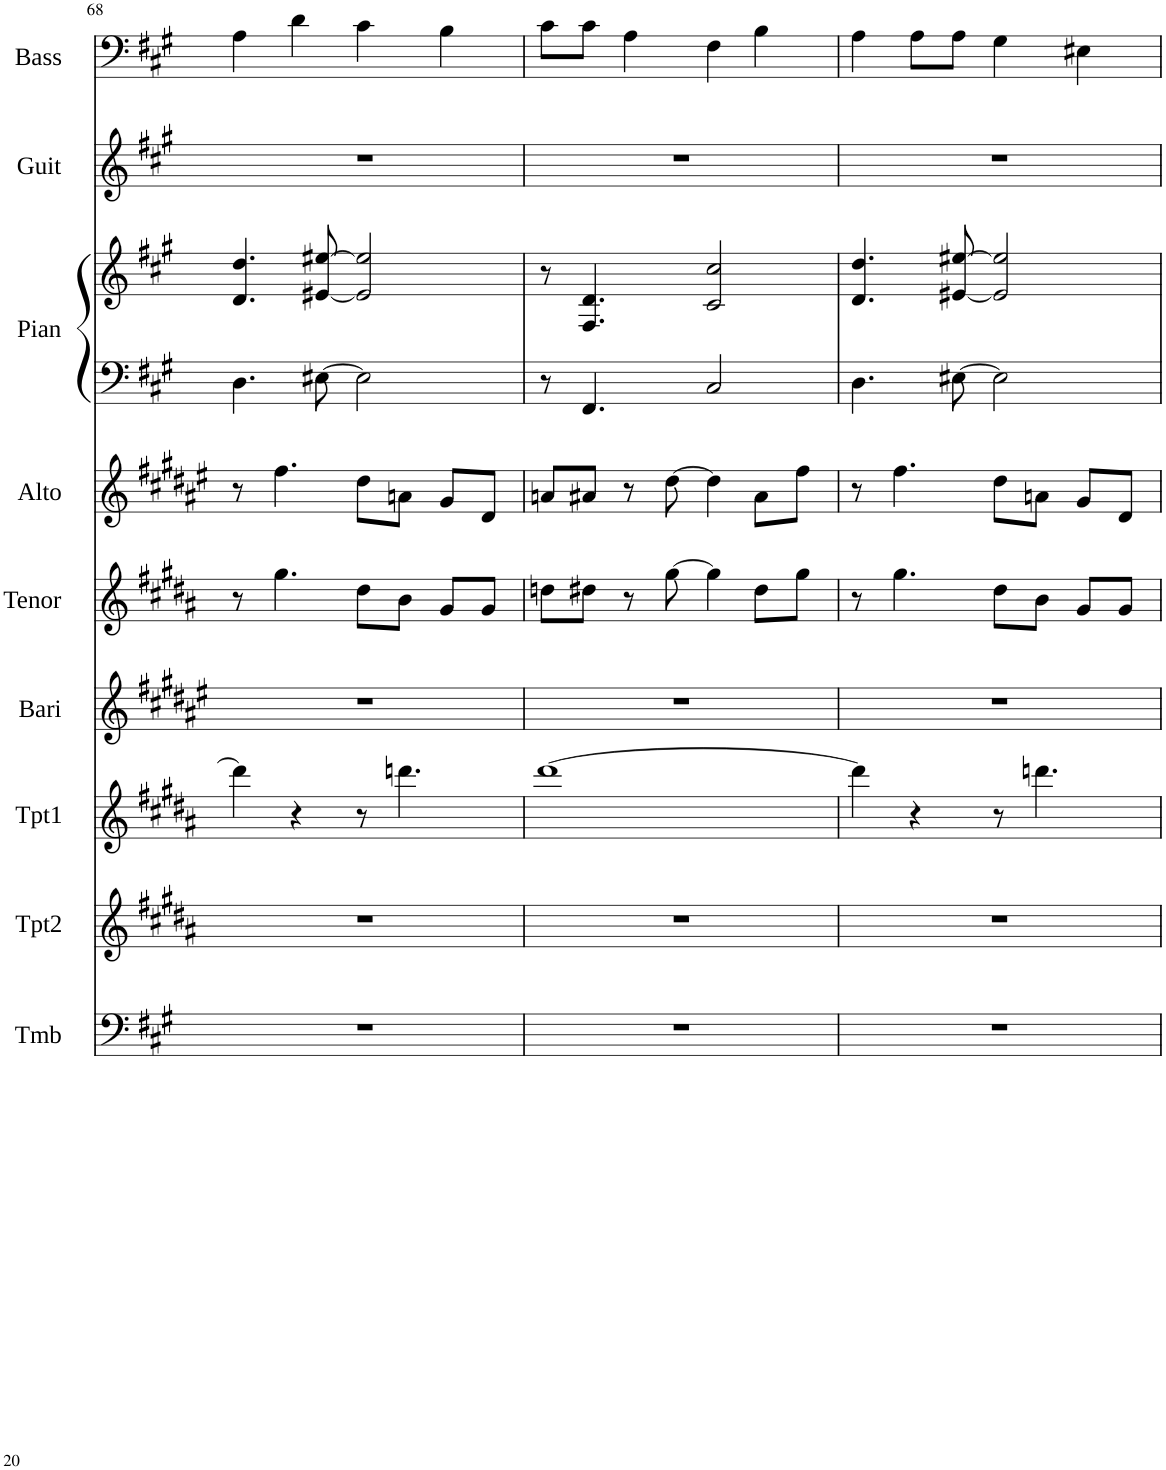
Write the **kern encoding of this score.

**kern	**kern	**kern	**kern	**kern	**kern	**kern	**kern	**kern	**kern
*part9	*part8	*part7	*part6	*part5	*part4	*part3	*part3	*part2	*part1
*staff10	*staff9	*staff8	*staff7	*staff6	*staff5	*staff4	*staff3	*staff2	*staff1
*I"Trombone	*I"Trumpet 2	*I"Trumpet 1	*I"Baritone Sax	*I"Tenor Sax	*I"Alto Sax	*I"Piano	*	*I"Guitar	*I"Bass
*I'Tmb	*I'Tpt2	*I'Tpt1	*I'Bari	*I'Tenor	*I'Alto	*I'Pian	*	*I'Guit	*I'Bass
!!LO:PB:g=z
*clefF4	*clefG2	*clefG2	*clefG2	*clefG2	*clefG2	*clefF4	*clefG2	*clefG2	*clefF4
*	*Trd8c14	*Trd8c14	*Trd-2c-3	*Trd1c2	*Trd5c9	*	*	*	*
*k[f#c#g#]	*k[f#c#g#d#a#]	*k[f#c#g#d#a#]	*k[f#c#g#d#a#e#]	*k[f#c#g#d#a#]	*k[f#c#g#d#a#e#]	*k[f#c#g#]	*k[f#c#g#]	*k[f#c#g#]	*k[f#c#g#]
*M4/4	*M4/4	*M4/4	*M4/4	*M4/4	*M4/4	*M4/4	*M4/4	*M4/4	*M4/4
=68	=68	=68	=68	=68	=68	=68	=68	=68	=68
1r	1r	4ddd#\]	1r	8r	8r	4.D\	4.d/ 4.dd/	1r	4A\
.	.	.	.	4.gg#\	4.ff#\	.	.	.	.
.	.	4r	.	.	.	.	.	.	4d\
.	.	.	.	.	.	[8E#X\	[8e#X/ [8ee#X/	.	.
.	.	8r	.	8dd#\L	8dd#\L	2E#\]	2e#/] 2ee#/]	.	4c#\
.	.	4.dddn\	.	8b\J	8an\J	.	.	.	.
.	.	.	.	8g#/L	8g#/L	.	.	.	4B\
.	.	.	.	8g#/J	8d#/J	.	.	.	.
=69	=69	=69	=69	=69	=69	=69	=69	=69	=69
1r	1r	[1ddd#	1r	8ddn\L	8an/L	8r	8r	1r	8c#\L
.	.	.	.	8dd#X\J	8a#X/J	4.FF#/	4.F#/ 4.d/	.	8c#\J
.	.	.	.	8r	8r	.	.	.	4A\
.	.	.	.	[8gg#\	[8dd#\	.	.	.	.
.	.	.	.	4gg#\]	4dd#\]	2C#/	2c#/ 2cc#/	.	4F#\
.	.	.	.	8dd#\L	8a#\L	.	.	.	4B\
.	.	.	.	8gg#\J	8ff#\J	.	.	.	.
=70	=70	=70	=70	=70	=70	=70	=70	=70	=70
1r	1r	4ddd#\]	1r	8r	8r	4.D\	4.d/ 4.dd/	1r	4A\
.	.	.	.	4.gg#\	4.ff#\	.	.	.	.
.	.	4r	.	.	.	.	.	.	8A\L
.	.	.	.	.	.	[8E#X\	[8e#X/ [8ee#X/	.	8A\J
.	.	8r	.	8dd#\L	8dd#\L	2E#\]	2e#/] 2ee#/]	.	4G#\
.	.	4.dddn\	.	8b\J	8an\J	.	.	.	.
.	.	.	.	8g#/L	8g#/L	.	.	.	4E#X\
.	.	.	.	8g#/J	8d#/J	.	.	.	.
=	=	=	=	=	=	=	=	=	=
*-	*-	*-	*-	*-	*-	*-	*-	*-	*-
